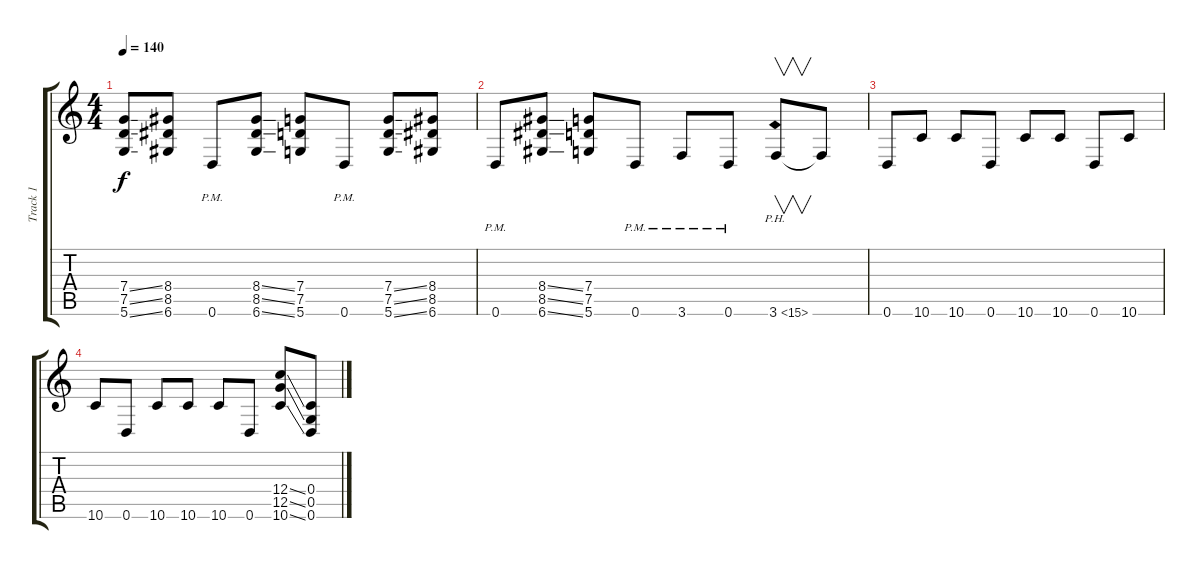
\track ("Track 1" "Track 1") {instrument distortionguitar}
\staff {score tabs}
\tuning (D4 A3 F3 C3 G2 D2) {hide}
\ts (4 4)
\tempo 140
\clef g2
\ks c
(7.4{ss} 7.5{ss} 5.6{ss}).8{dy f} (8.4 8.5 6.6).8 0.6{pm}.8 (8.4{ss} 8.5{ss} 6.6{ss}).8 (7.4 7.5 5.6).8 0.6{pm}.8 (7.4{ss} 7.5{ss} 5.6{ss}).8 (8.4 8.5 6.6).8 |
0.6{pm}.8 (8.4{ss} 8.5{ss} 6.6{ss}).8 (7.4 7.5 5.6).8 0.6{pm}.8 3.6{pm}.8 0.6{pm}.8 3.6{ph 12}.8{v} 3.6{t}.8 |
0.6.8 10.6.8 10.6.8 0.6.8 10.6.8 10.6.8 0.6.8 10.6.8 |
10.6.8 0.6.8 10.6.8 10.6.8 10.6.8 0.6.8 (12.4{ss} 12.5{ss} 10.6{ss}).8 (0.4 0.5 0.6).8
